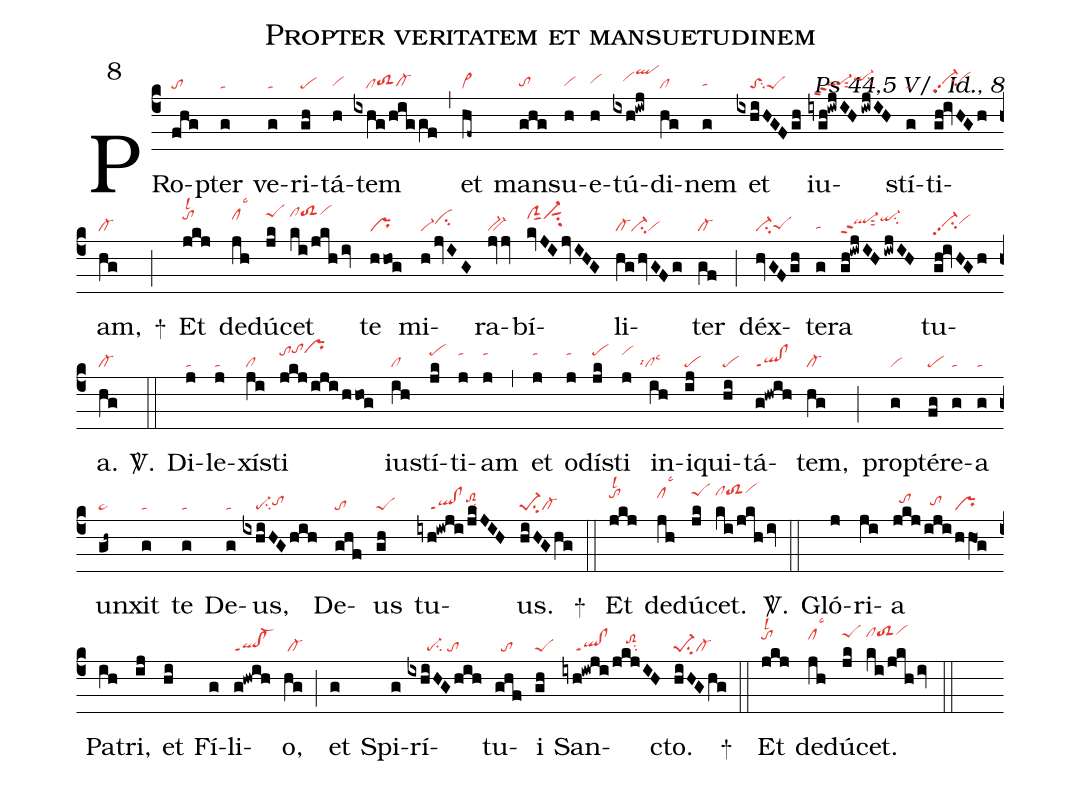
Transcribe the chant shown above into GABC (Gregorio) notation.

name: Propter veritatem et mansuetudinem;
commentary: Ps 44,5 V/. Id., 8;
mode: 8;
nabc-lines: 1;
%%
(c4)
PRo(fhg|to)pter(g|ta) ve(g|ta)ri(gh|pe)tá(h|vihg)tem(ixhg/higgf|////cltoS2hgcl-hg) (,)
et(hf~|vi>) man(ghg|tohg)su(h|vihg)e(h|vihh)tú(ixh!iwj|///vihiqlhl)di(hg|cl)nem(g|tahg) et(ixhiHGFgh|////toSsu2peS) iu(iygh!iwjIHiwjIH|//ql-hgppt2sut2qi-hisu2)stí(g|ta)ti(gh!ivHGh|vi-hhpp2su2vihi)am,(hg|cl-) +(;)
Et(jkj|tohklsl2) de(jh|clhklsc3)dú(jk|peShl)cet(ki/jkh/iv|clhltoS2hlvihm) te(hhog|pr) mi(h/jvIG|vi-cihi)ra(jvjv|bv-)bí(kvJIjvIHG|clShksut1vi-hksut1su2)li(hg/hvGFg|cl-ci-vi)ter(gf|cl-) (;)
déx(hvGFgh|ci-peShg)te(g|tahg)ra(gh!iwjIHiwjIH|ql-hippt2sut2qi-hjsu2) tu(gh!ivHGh|vi-hhpp2su2vihi)a.(hg|cl-) <sp>V/</sp>.(::)
Di(j|ta)le(j|ta)xí(ji|cl)sti(jkj/iji/hhog|tohktohlprhl) iu(ih|cl)stí(jk|pehk)ti(j|tahk)am(j|tahk) (,)
et(j|tahk) o(j|tahk)dí(jk|pehk)sti(j|vihk) in(ih|```cllsi4lsc3)i(ij|pe)qui(hi|pe)tá(g!hwih|ql!clppt1)tem,(hg|cl-) (;)
pro(g|vi)ptér(fg|pe)e(g|ta)a(g|ta) un(gh~|ta>)xit(g|ta) te(g|ta) De(g|ta)us,(ixhiHGhih|////pe-su2tohh) De(ghf|to)us(gh|peS) tu(iyh!iwji/jkJIH|////ql!clppt1toS2hisu2)us.(hiHGhg|pe-1su2cl-) +(::)
Et(jkj|tohklsl2) de(jh|clhklsc3)dú(jk|peShl)cet.(ki/jkh/iv|clhltoS2hlvihm) <sp>V/</sp>.(::)
Gló(j)ri(ji)a(jkj|//tohi|/iji|//tohh|/hhO1g|pr) Pa(ih)tri,(ij) et(hi) Fí(g)li(g!hwih|ql!cl-ppt1)o,(hg|/cl-) (;)
et(g) Spi(g)rí(ixhiHGhih|//////pe-su2/to)tu(ghf|//to)i(gh|peS) San(iyh!iwji|////ql!clppt1|/jkjIH|////toS2hisu2)cto.(hiHGhg|pe-1su2cl-) +(::)
Et(jkj|tohklsl2) de(jh|clhklsc3)dú(jk|peShl)cet.(ki/jkh/iv|clhltoS2hlvihm) (::)
